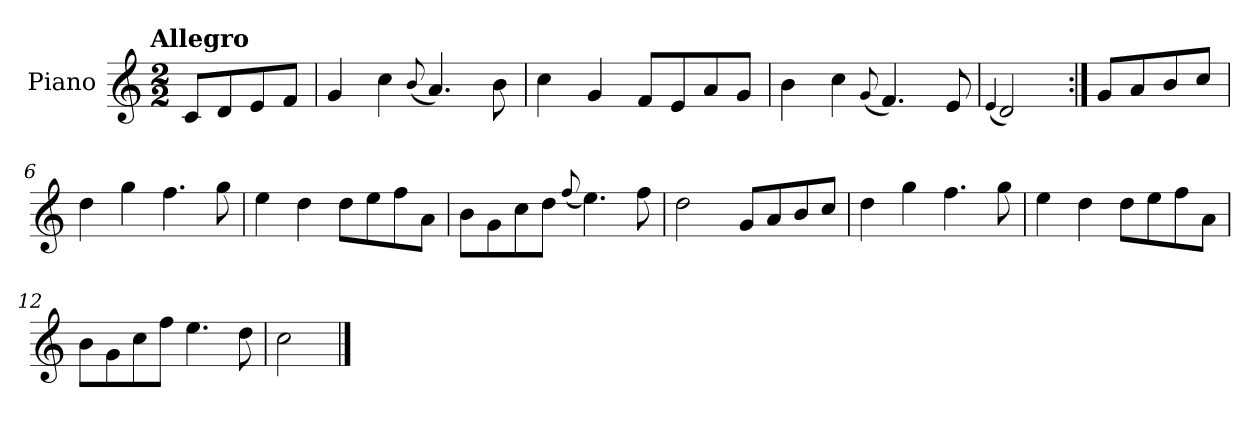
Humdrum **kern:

**kern
*part1
*staff1
*I"Piano
*I'Pno.
*clefG2
*k[]
!!LO:TX:omd:t=Allegro
*M2/2
*MM144
=
8c/L
8d/
8e/
8f/J
=1
4g/
4cc\
(<8qqb/
4.a/)
8b\
=2
4cc\
4g/
8f/L
8e/
8a/
8g/J
=3
4b\
4cc\
(<8qqg/
4.f/)
8e/
!!LO:LB:g=z
=4
(<4qqe/
2d/)
=5:|!
8g/L
8a/
8b/
8cc/J
=6
4dd\
4gg\
4.ff\
8gg\
=7
4ee\
4dd\
8dd\L
8ee\
8ff\
8a\J
=8
8b\L
8g\
8cc\
8dd\J
(<8qqff/
4.ee\)
8ff\
=9
2dd\
8g/L
8a/
8b/
8cc/J
!!LO:LB:g=z
=10
4dd\
4gg\
4.ff\
8gg\
=11
4ee\
4dd\
8dd\L
8ee\
8ff\
8a\J
=12
8b\L
8g\
8cc\
8ff\J
4.ee\
8dd\
=13
2cc\
==
*-
